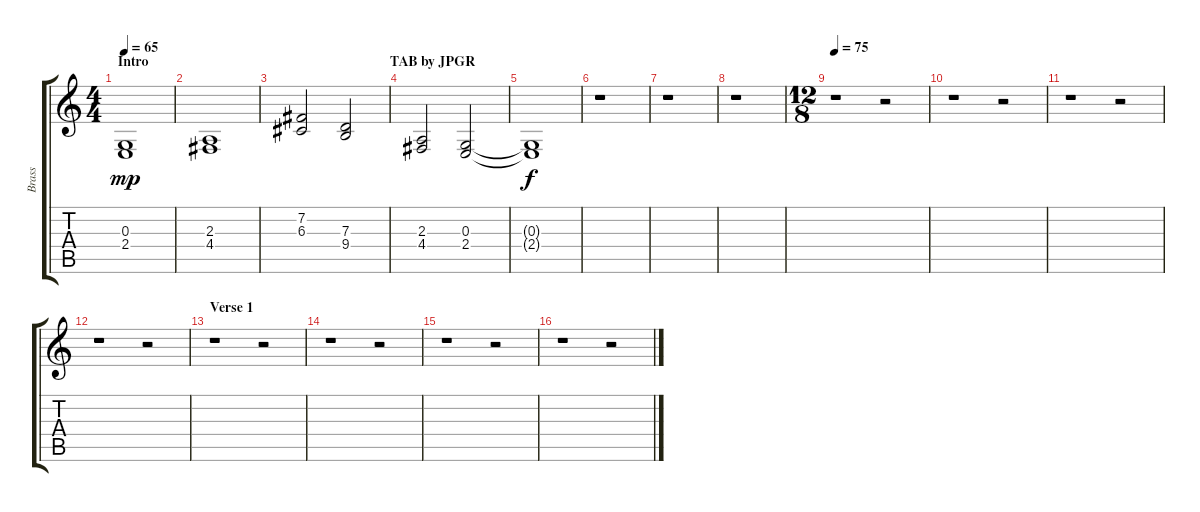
\track ("Brass" "Brass") {instrument frenchhorn}
\staff {score tabs}
\tuning (E4 B3 G3 D3 A2 E2) {hide}
\ts (4 4)
\section ("" "Intro                                                                     TAB by JPGR")
\tempo 65
\clef g2
\ks c
(0.3 2.4).1{dy mp instrument frenchhorn} |
(2.3 4.4).1 |
(7.2 6.3).2 (7.3 9.4).2 |
(2.3 4.4).2 (0.3 2.4).2 |
(0.3{t} 2.4{t}).1{dy f} |
r.1 |
r.1 |
r.1 |
\ts (12 8)
\tempo 75
r.1 r.2 |
r.1 r.2 |
r.1 r.2 |
r.1 r.2 |
\section ("" "Verse 1")
r.1 r.2 |
r.1 r.2 |
r.1 r.2 |
r.1 r.2
